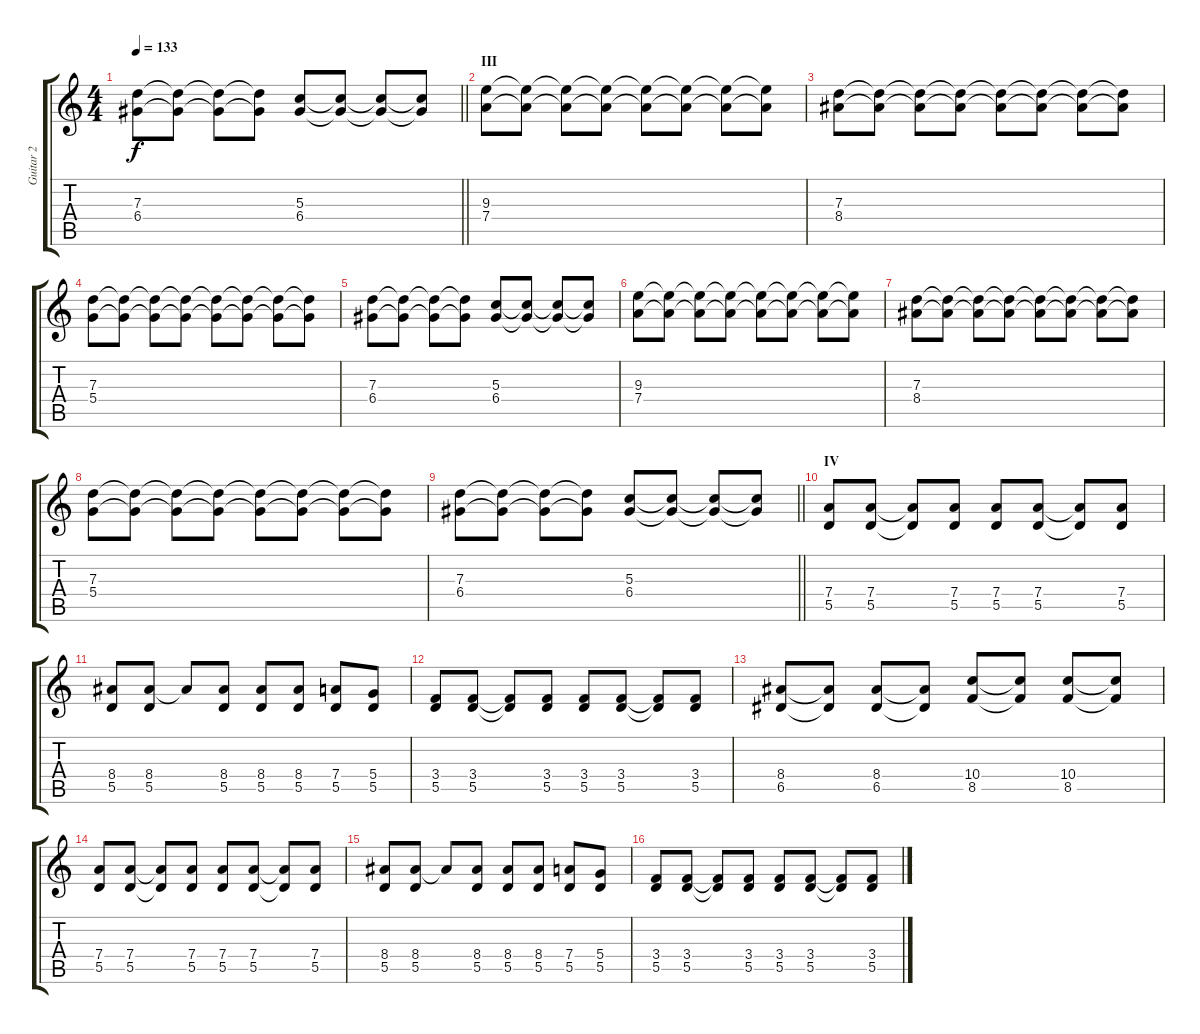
\track ("Guitar 2" "Guitar 2") {instrument distortionguitar}
\staff {score tabs}
\tuning (E4 B3 G3 D3 A2 E2) {hide}
\ts (4 4)
\tempo 133
\clef g2
\barLineRight lightlight
\ks c
(7.3 6.4).8{dy f} (7.3{t} 6.4{t}).8 (7.3{t} 6.4{t}).8 (7.3{t} 6.4{t}).8 (5.3 6.4).8 (5.3{t} 6.4{t}).8 (5.3{t} 6.4{t}).8 (5.3{t} 6.4{t}).8 |
\section ("" "III")
(9.3 7.4).8 (9.3{t} 7.4{t}).8 (9.3{t} 7.4{t}).8 (9.3{t} 7.4{t}).8 (9.3{t} 7.4{t}).8 (9.3{t} 7.4{t}).8 (9.3{t} 7.4{t}).8 (9.3{t} 7.4{t}).8 |
(7.3 8.4).8 (7.3{t} 8.4{t}).8 (7.3{t} 8.4{t}).8 (7.3{t} 8.4{t}).8 (7.3{t} 8.4{t}).8 (7.3{t} 8.4{t}).8 (7.3{t} 8.4{t}).8 (7.3{t} 8.4{t}).8 |
(7.3 5.4).8 (7.3{t} 5.4{t}).8 (7.3{t} 5.4{t}).8 (7.3{t} 5.4{t}).8 (7.3{t} 5.4{t}).8 (7.3{t} 5.4{t}).8 (7.3{t} 5.4{t}).8 (7.3{t} 5.4{t}).8 |
(7.3 6.4).8 (7.3{t} 6.4{t}).8 (7.3{t} 6.4{t}).8 (7.3{t} 6.4{t}).8 (5.3 6.4).8 (5.3{t} 6.4{t}).8 (5.3{t} 6.4{t}).8 (5.3{t} 6.4{t}).8 |
(9.3 7.4).8 (9.3{t} 7.4{t}).8 (9.3{t} 7.4{t}).8 (9.3{t} 7.4{t}).8 (9.3{t} 7.4{t}).8 (9.3{t} 7.4{t}).8 (9.3{t} 7.4{t}).8 (9.3{t} 7.4{t}).8 |
(7.3 8.4).8 (7.3{t} 8.4{t}).8 (7.3{t} 8.4{t}).8 (7.3{t} 8.4{t}).8 (7.3{t} 8.4{t}).8 (7.3{t} 8.4{t}).8 (7.3{t} 8.4{t}).8 (7.3{t} 8.4{t}).8 |
(7.3 5.4).8 (7.3{t} 5.4{t}).8 (7.3{t} 5.4{t}).8 (7.3{t} 5.4{t}).8 (7.3{t} 5.4{t}).8 (7.3{t} 5.4{t}).8 (7.3{t} 5.4{t}).8 (7.3{t} 5.4{t}).8 |
\barLineRight lightlight
(7.3 6.4).8 (7.3{t} 6.4{t}).8 (7.3{t} 6.4{t}).8 (7.3{t} 6.4{t}).8 (5.3 6.4).8 (5.3{t} 6.4{t}).8 (5.3{t} 6.4{t}).8 (5.3{t} 6.4{t}).8 |
\section ("" "IV")
(7.4 5.5).8 (7.4 5.5).8 (7.4{t} 5.5{t}).8 (7.4 5.5).8 (7.4 5.5).8 (7.4 5.5).8 (7.4{t} 5.5{t}).8 (7.4 5.5).8 |
(8.4 5.5).8 (8.4 5.5).8 8.4{t}.8 (8.4 5.5).8 (8.4 5.5).8 (8.4 5.5).8 (7.4 5.5).8 (5.4 5.5).8 |
(3.4 5.5).8 (3.4 5.5).8 (3.4{t} 5.5{t}).8 (3.4 5.5).8 (3.4 5.5).8 (3.4 5.5).8 (3.4{t} 5.5{t}).8 (3.4 5.5).8 |
(8.4 6.5).8 (8.4{t} 6.5{t}).8 (8.4 6.5).8 (8.4{t} 6.5{t}).8 (10.4 8.5).8 (10.4{t} 8.5{t}).8 (10.4 8.5).8 (10.4{t} 8.5{t}).8 |
(7.4 5.5).8 (7.4 5.5).8 (7.4{t} 5.5{t}).8 (7.4 5.5).8 (7.4 5.5).8 (7.4 5.5).8 (7.4{t} 5.5{t}).8 (7.4 5.5).8 |
(8.4 5.5).8 (8.4 5.5).8 8.4{t}.8 (8.4 5.5).8 (8.4 5.5).8 (8.4 5.5).8 (7.4 5.5).8 (5.4 5.5).8 |
(3.4 5.5).8 (3.4 5.5).8 (3.4{t} 5.5{t}).8 (3.4 5.5).8 (3.4 5.5).8 (3.4 5.5).8 (3.4{t} 5.5{t}).8 (3.4 5.5).8
